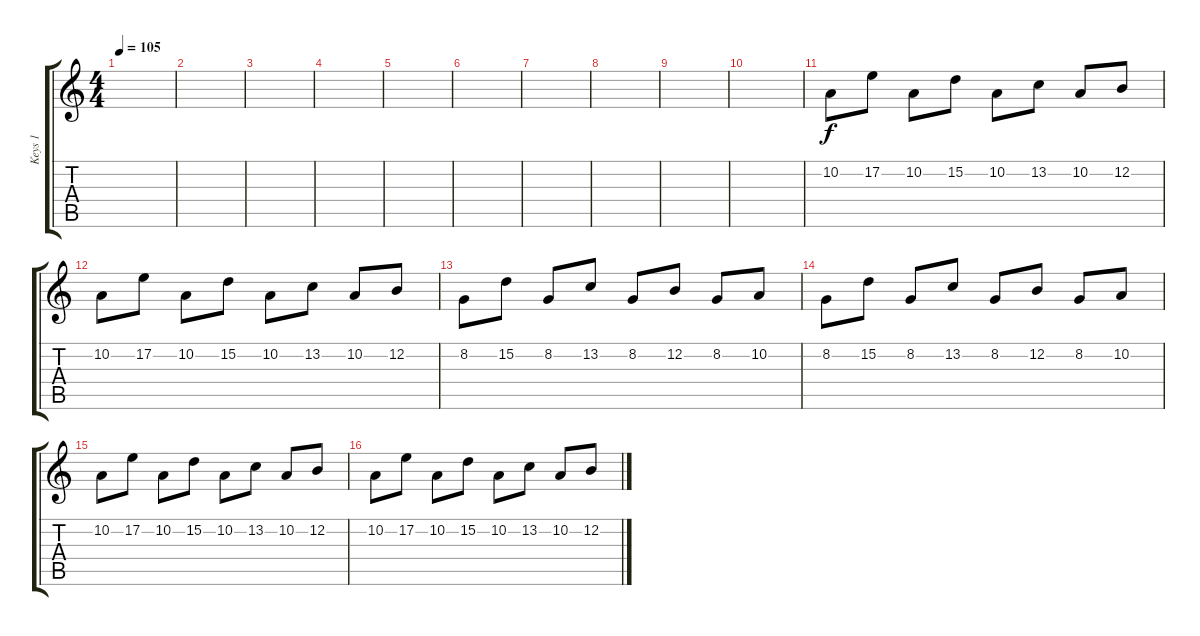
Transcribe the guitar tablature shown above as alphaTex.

\track ("Keys 1" "Keys 1") {instrument cello}
\staff {score tabs}
\tuning (E4 B3 G3 D3 A2 D2) {hide}
\ts (4 4)
\tempo 105
\clef g2
\ks c
|
|
|
|
|
|
|
|
|
|
10.2.8 17.2.8 10.2.8 15.2.8 10.2.8 13.2.8 10.2.8 12.2.8 |
10.2.8 17.2.8 10.2.8 15.2.8 10.2.8 13.2.8 10.2.8 12.2.8 |
8.2.8 15.2.8 8.2.8 13.2.8 8.2.8 12.2.8 8.2.8 10.2.8 |
8.2.8 15.2.8 8.2.8 13.2.8 8.2.8 12.2.8 8.2.8 10.2.8 |
10.2.8 17.2.8 10.2.8 15.2.8 10.2.8 13.2.8 10.2.8 12.2.8 |
10.2.8 17.2.8 10.2.8 15.2.8 10.2.8 13.2.8 10.2.8 12.2.8
